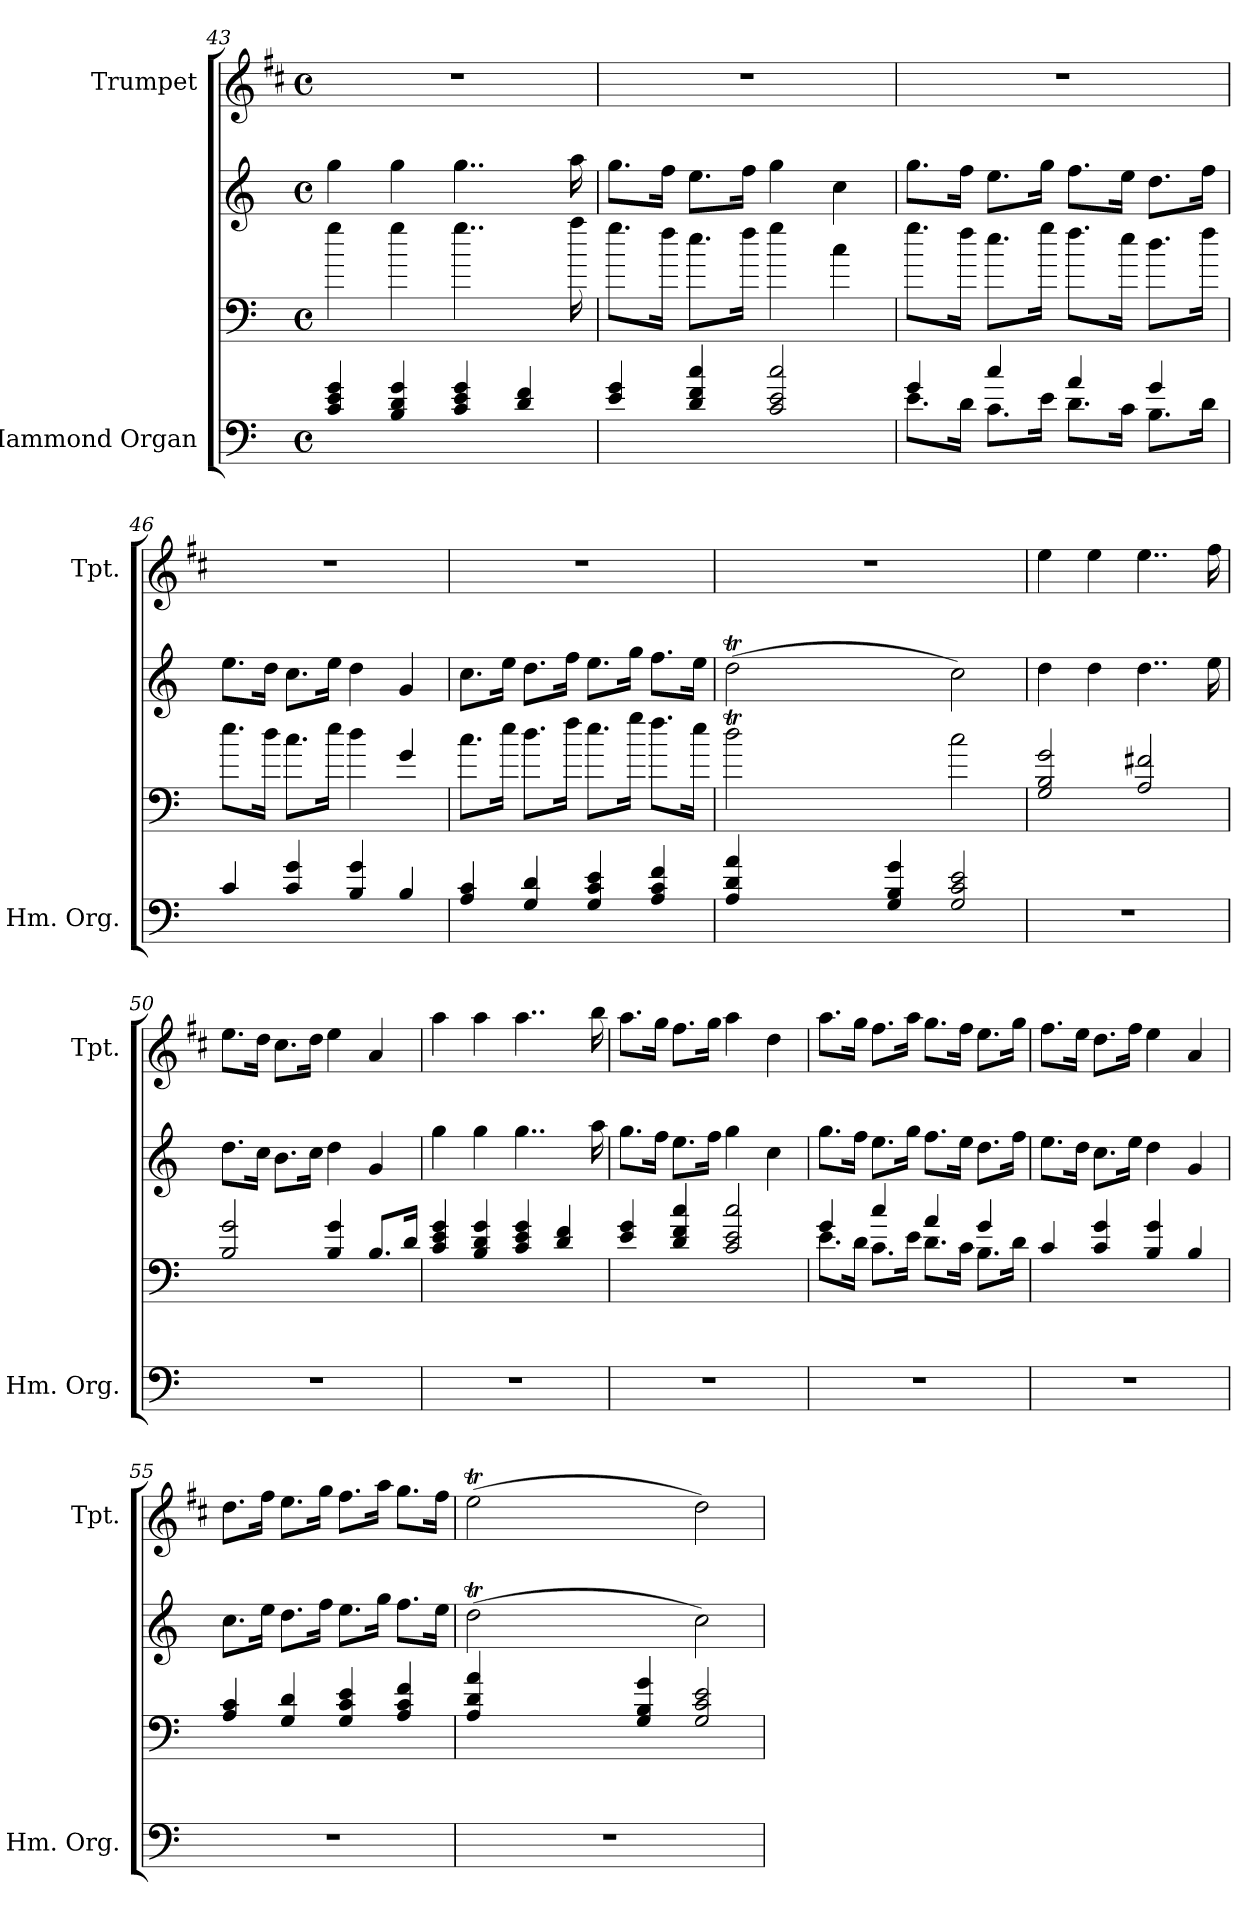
**kern	**kern	**kern	**kern
*part2	*part2	*part2	*part1
*staff4	*staff3	*staff2	*staff1
*I"Hammond Organ	*	*	*I"Trumpet
*I'Hm. Org.	*	*	*I'Tpt.
*clefF4	*clefF4	*clefG2	*clefG2
*	*	*	*ITrd1c2
*k[]	*k[]	*k[]	*k[]
*M4/4	*M4/4	*M4/4	*M4/4
*met(c)	*met(c)	*met(c)	*met(c)
=43	=43	=43	=43
4c/ 4e/ 4g/	4gg\	4gg\	1r
4B/ 4d/ 4g/	4gg\	4gg\	.
4c/ 4e/ 4g/	4..gg\	4..gg\	.
4d/ 4f/	.	.	.
.	16aa\	16aa\	.
!!LO:LB:g=z
=44	=44	=44	=44
4e/ 4g/	8.gg\L	8.gg\L	1r
.	16ff\Jk	16ff\Jk	.
4d/ 4f/ 4cc/	8.ee\L	8.ee\L	.
.	16ff\Jk	16ff\Jk	.
2c/ 2e/ 2cc/	4gg\	4gg\	.
.	4cc\	4cc\	.
=45	=45	=45	=45
*^	*	*	*
8.e\L	4g/	8.gg\L	8.gg\L	1r
16d\Jk	.	16ff\Jk	16ff\Jk	.
8.c\L	4cc/	8.ee\L	8.ee\L	.
16e\Jk	.	16gg\Jk	16gg\Jk	.
8.d\L	4a/	8.ff\L	8.ff\L	.
16c\Jk	.	16ee\Jk	16ee\Jk	.
8.B\L	4g/	8.dd\L	8.dd\L	.
16d\Jk	.	16ff\Jk	16ff\Jk	.
*v	*v	*	*	*
=46	=46	=46	=46
4c/	8.ee\L	8.ee\L	1r
.	16dd\Jk	16dd\Jk	.
4c/ 4g/	8.cc\L	8.cc\L	.
.	16ee\Jk	16ee\Jk	.
4B/ 4g/	4dd\	4dd\	.
4B/	4g/	4g/	.
=47	=47	=47	=47
4A/ 4c/	8.cc\L	8.cc\L	1r
.	16ee\Jk	16ee\Jk	.
4G/ 4d/	8.dd\L	8.dd\L	.
.	16ff\Jk	16ff\Jk	.
4G/ 4c/ 4e/	8.ee\L	8.ee\L	.
.	16gg\Jk	16gg\Jk	.
4A/ 4c/ 4f/	8.ff\L	8.ff\L	.
.	16ee\Jk	16ee\Jk	.
=48	=48	=48	=48
*	*^	*^	*
4A/ 4d/ 4a/	2ddT\	32ddyy	(>2ddT\	32ddyy	1r
.	.	32eeyy	.	32eeyy	.
.	.	32ddyy	.	32ddyy	.
.	.	32eeyy	.	32eeyy	.
.	.	32ddyy	.	32ddyy	.
.	.	32eeyy	.	32eeyy	.
.	.	32ddyy	.	32ddyy	.
.	.	32eeyy	.	32eeyy	.
4G/ 4B/ 4g/	.	8.ddyy	.	8.ddyy	.
.	.	16ccyy	.	16ccyy	.
2G/ 2c/ 2e/	2cc\	2ryy	2cc\)	2ryy	.
*	*v	*v	*	*	*
*	*	*v	*v	*
!!LO:PB:g=z
=49	=49	=49	=49
1r	2G/ 2B/ 2g/	4dd\	4dd\
.	.	4dd\	4dd\
.	2A/ 2f#X/	4..dd\	4..dd\
.	.	16ee\	16ee\
=50	=50	=50	=50
1r	2B/ 2g/	8.dd\L	8.dd\L
.	.	16cc\Jk	16cc\Jk
.	.	8.b\L	8.b\L
.	.	16cc\Jk	16cc\Jk
.	4B/ 4g/	4dd\	4dd\
.	8.B/L	4g/	4g/
.	16d/Jk	.	.
=51	=51	=51	=51
1r	4c/ 4e/ 4g/	4gg\	4gg\
.	4B/ 4d/ 4g/	4gg\	4gg\
.	4c/ 4e/ 4g/	4..gg\	4..gg\
.	4d/ 4f/	.	.
.	.	16aa\	16aa\
=52	=52	=52	=52
1r	4e/ 4g/	8.gg\L	8.gg\L
.	.	16ff\Jk	16ff\Jk
.	4d/ 4f/ 4cc/	8.ee\L	8.ee\L
.	.	16ff\Jk	16ff\Jk
.	2c/ 2e/ 2cc/	4gg\	4gg\
.	.	4cc\	4cc\
=53	=53	=53	=53
*	*^	*	*
1r	4g/	8.e\L	8.gg\L	8.gg\L
.	.	16d\Jk	16ff\Jk	16ff\Jk
.	4cc/	8.c\L	8.ee\L	8.ee\L
.	.	16e\Jk	16gg\Jk	16gg\Jk
.	4a/	8.d\L	8.ff\L	8.ff\L
.	.	16c\Jk	16ee\Jk	16ee\Jk
.	4g/	8.B\L	8.dd\L	8.dd\L
.	.	16d\Jk	16ff\Jk	16ff\Jk
*	*v	*v	*	*
=54	=54	=54	=54
1r	4c/	8.ee\L	8.ee\L
.	.	16dd\Jk	16dd\Jk
.	4c/ 4g/	8.cc\L	8.cc\L
.	.	16ee\Jk	16ee\Jk
.	4B/ 4g/	4dd\	4dd\
.	4B/	4g/	4g/
=55	=55	=55	=55
1r	4A/ 4c/	8.cc\L	8.cc\L
.	.	16ee\Jk	16ee\Jk
.	4G/ 4d/	8.dd\L	8.dd\L
.	.	16ff\Jk	16ff\Jk
.	4G/ 4c/ 4e/	8.ee\L	8.ee\L
.	.	16gg\Jk	16gg\Jk
.	4A/ 4c/ 4f/	8.ff\L	8.ff\L
.	.	16ee\Jk	16ee\Jk
!!LO:LB:g=z
=56	=56	=56	=56
*	*	*^	*^
1r	4A/ 4d/ 4a/	(>2ddT\	32ddyy	(>2ddT\	32ddyy
.	.	.	32eeyy	.	32eeyy
.	.	.	32ddyy	.	32ddyy
.	.	.	32eeyy	.	32eeyy
.	.	.	32ddyy	.	32ddyy
.	.	.	32eeyy	.	32eeyy
.	.	.	32ddyy	.	32ddyy
.	.	.	32eeyy	.	32eeyy
.	4G/ 4B/ 4g/	.	8.ddyy	.	8.ddyy
.	.	.	16ccyy	.	16ccyy
.	2G/ 2c/ 2e/	2cc\)	2ryy	2cc\)	2ryy
*	*	*v	*v	*	*
*	*	*	*v	*v
=	=	=	=
*-	*-	*-	*-
